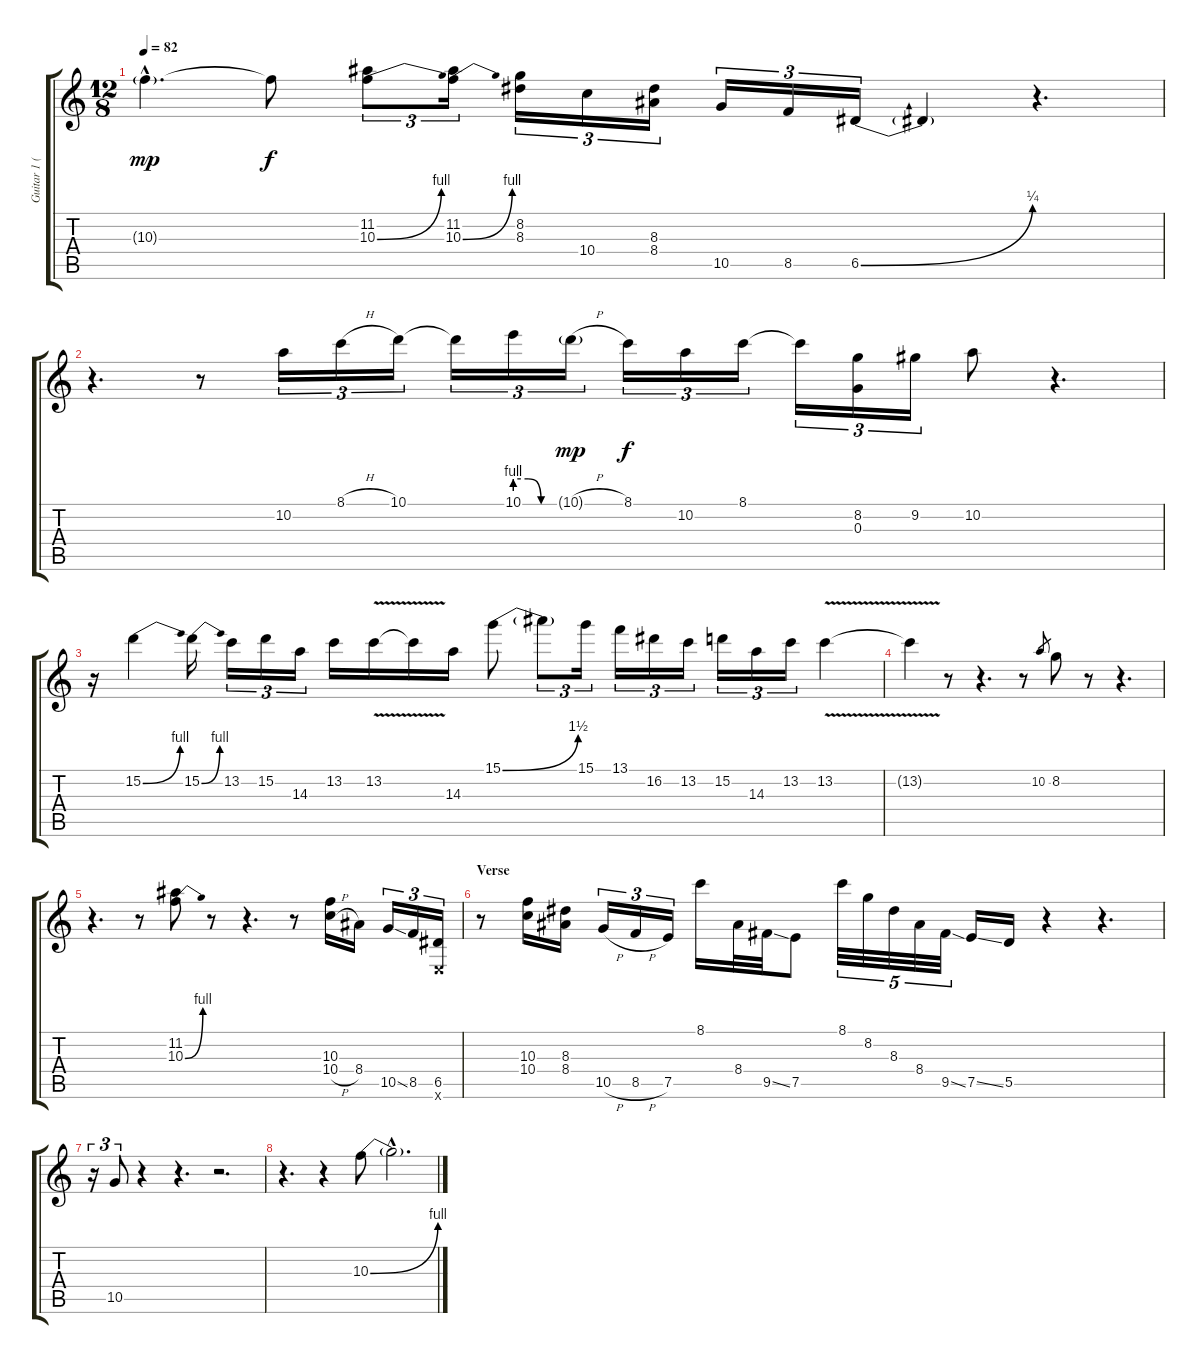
\track ("Guitar 1 (Eric Clapton Lead)" "Guitar 1 (") {instrument overdrivenguitar}
\staff {score tabs}
\tuning (E4 B3 G3 D3 A2 E2) {hide}
\ts (12 8)
\tempo 82
\clef g2
\ks c
10.3{g hac}.4{d dy mp} 10.3{t}.8{dy f} (11.2 10.3{be (bend 0 0 60 4)}).8{tu (3 2)} (11.2 10.3{be (bend 0 0 60 4)}).16{tu (3 2)} (8.2 8.3).16{tu (3 2)} 10.4.16{tu (3 2)} (8.3 8.4).16{tu (3 2)} 10.5.16{tu (3 2)} 8.5.16{tu (3 2)} 6.5{be (bend 0 0 60 1)}.16{tu (3 2)} 6.5{t}.4 r.4{d} |
r.4{d} r.8 10.2.16{tu (3 2)} 8.1{h}.16{tu (3 2)} 10.1.16{tu (3 2)} 10.1{t}.16{tu (3 2)} 10.1{be (custom 0 4 20 4 40 0 60 0)}.16{tu (3 2)} 10.1{h g}.16{tu (3 2) dy mp} 8.1.16{tu (3 2) dy f} 10.2.16{tu (3 2)} 8.1.16{tu (3 2)} 8.1{t}.16{tu (3 2)} (8.2 0.3).16{tu (3 2)} 9.2.16{tu (3 2)} 10.2.8 r.4{d} |
r.16 15.2{be (bend 0 0 60 4)}.4 15.2{be (bend 0 0 60 4)}.16 13.2.16{tu (3 2)} 15.2.16{tu (3 2)} 14.3.16{tu (3 2)} 13.2.16 13.2{v}.16 13.2{t}.16 14.3.16 15.1{be (bend 0 0 60 6)}.8 15.1{t}.8{tu (3 2)} 15.1.16{tu (3 2)} 13.1.16{tu (3 2)} 16.2.16{tu (3 2)} 13.2.16{tu (3 2)} 15.2.16{tu (3 2)} 14.3.16{tu (3 2)} 13.2.16{tu (3 2)} 13.2{v}.4 |
13.2{t}.4 r.8 r.4{d} r.8 10.2.8{gr} 8.2.8 r.8 r.4{d} |
r.4{d} r.8 (11.2 10.3{be (bend 0 0 60 4)}).8 r.8 r.4{d} r.8 (10.3 10.4{h}).16 8.4.16 10.5{ss}.16{tu (3 2)} 8.5.16{tu (3 2)} (6.5 0.6{x}).16{tu (3 2)} |
\section ("" "Verse")
r.8 (10.3 10.4).16 (8.3 8.4).16 10.5{h}.16{tu (3 2)} 8.5{h}.16{tu (3 2)} 7.5.16{tu (3 2)} 8.1.16 8.4.32 9.5{ss}.32 7.5.8 8.1.32{tu (5 4)} 8.2.32{tu (5 4)} 8.3.32{tu (5 4)} 8.4.32{tu (5 4)} 9.5{ss}.32{tu (5 4)} 7.5{ss}.16 5.5.16 r.4 r.4{d} |
r.16{tu (3 2)} 10.5.8{tu (3 2)} r.4 r.4{d} r.2{d} |
r.4{d} r.4 10.3{be (bend 0 0 60 4)}.8 10.3{hac t}.2{d}
